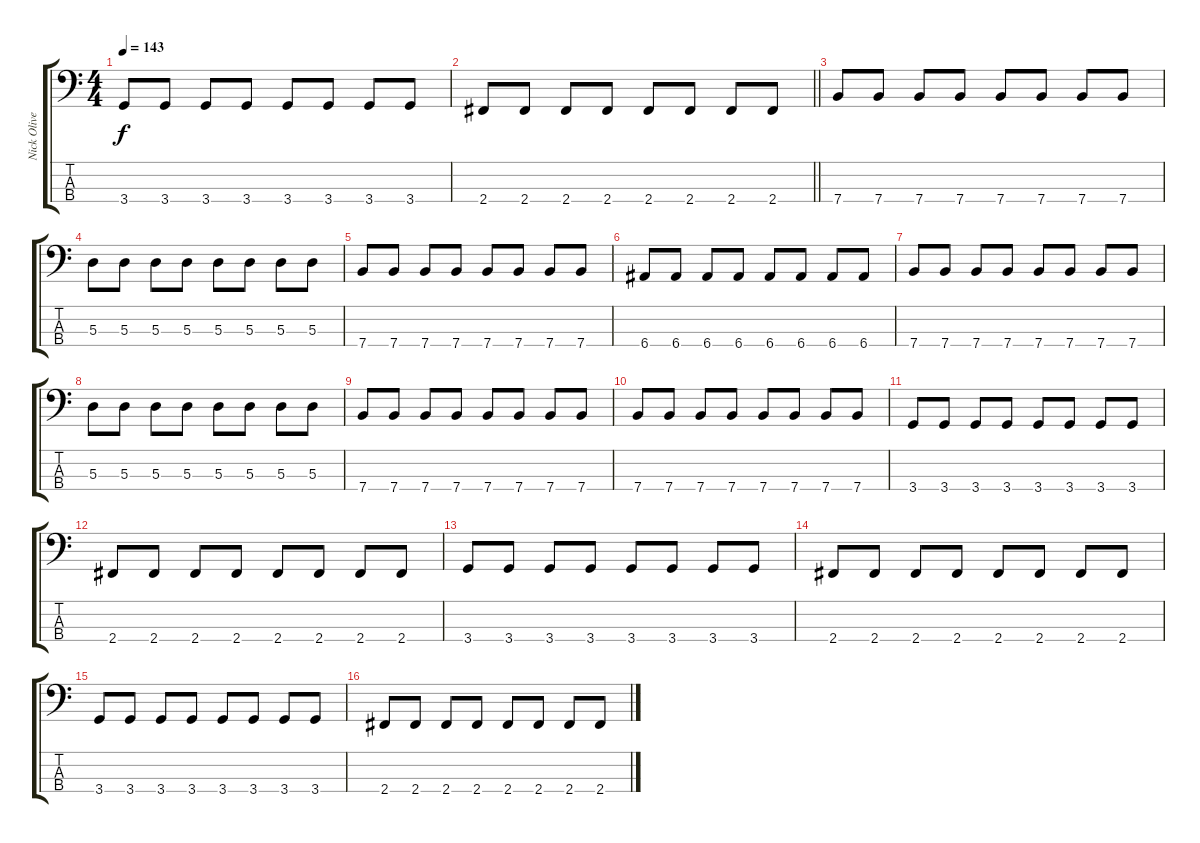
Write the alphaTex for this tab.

\track ("Nick Oliveri" "Nick Olive") {instrument electricbasspick}
\staff {score tabs}
\tuning (G2 D2 A1 E1) {hide}
\ts (4 4)
\tempo 143
\clef f4
\ks c
3.4.8{dy f} 3.4.8 3.4.8 3.4.8 3.4.8 3.4.8 3.4.8 3.4.8 |
\barLineRight lightlight
2.4.8 2.4.8 2.4.8 2.4.8 2.4.8 2.4.8 2.4.8 2.4.8 |
7.4.8 7.4.8 7.4.8 7.4.8 7.4.8 7.4.8 7.4.8 7.4.8 |
5.3.8 5.3.8 5.3.8 5.3.8 5.3.8 5.3.8 5.3.8 5.3.8 |
7.4.8 7.4.8 7.4.8 7.4.8 7.4.8 7.4.8 7.4.8 7.4.8 |
6.4.8 6.4.8 6.4.8 6.4.8 6.4.8 6.4.8 6.4.8 6.4.8 |
7.4.8 7.4.8 7.4.8 7.4.8 7.4.8 7.4.8 7.4.8 7.4.8 |
5.3.8 5.3.8 5.3.8 5.3.8 5.3.8 5.3.8 5.3.8 5.3.8 |
7.4.8 7.4.8 7.4.8 7.4.8 7.4.8 7.4.8 7.4.8 7.4.8 |
7.4.8 7.4.8 7.4.8 7.4.8 7.4.8 7.4.8 7.4.8 7.4.8 |
3.4.8 3.4.8 3.4.8 3.4.8 3.4.8 3.4.8 3.4.8 3.4.8 |
2.4.8 2.4.8 2.4.8 2.4.8 2.4.8 2.4.8 2.4.8 2.4.8 |
3.4.8 3.4.8 3.4.8 3.4.8 3.4.8 3.4.8 3.4.8 3.4.8 |
2.4.8 2.4.8 2.4.8 2.4.8 2.4.8 2.4.8 2.4.8 2.4.8 |
3.4.8 3.4.8 3.4.8 3.4.8 3.4.8 3.4.8 3.4.8 3.4.8 |
2.4.8 2.4.8 2.4.8 2.4.8 2.4.8 2.4.8 2.4.8 2.4.8
